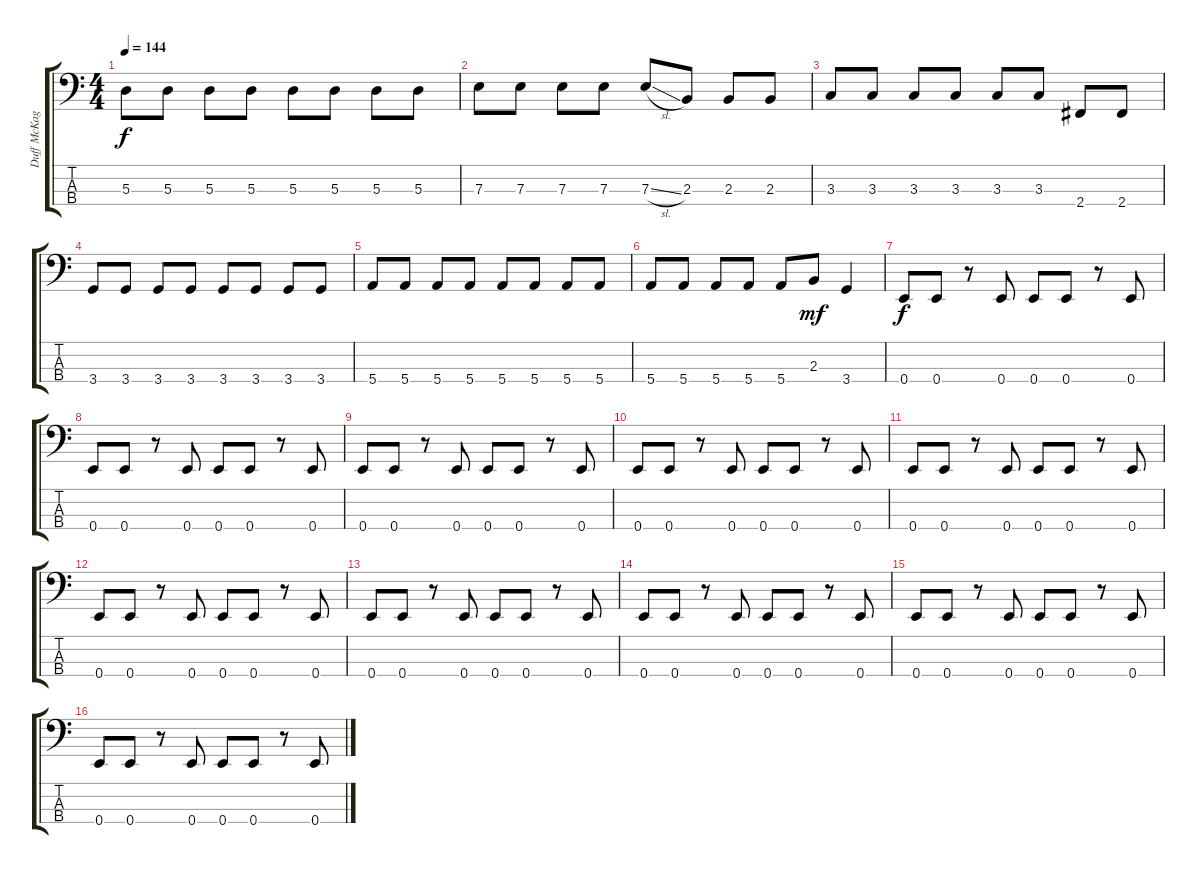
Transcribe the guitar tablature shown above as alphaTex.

\track ("Duff McKagan" "Duff McKag") {instrument electricbassfinger}
\staff {score tabs}
\tuning (G2 D2 A1 E1) {hide}
\ts (4 4)
\tempo 144
\clef f4
\ks c
5.3.8{dy f} 5.3.8 5.3.8 5.3.8 5.3.8 5.3.8 5.3.8 5.3.8 |
7.3.8 7.3.8 7.3.8 7.3.8 7.3{sl}.8 2.3.8 2.3.8 2.3.8 |
3.3.8 3.3.8 3.3.8 3.3.8 3.3.8 3.3.8 2.4.8 2.4.8 |
3.4.8 3.4.8 3.4.8 3.4.8 3.4.8 3.4.8 3.4.8 3.4.8 |
5.4.8 5.4.8 5.4.8 5.4.8 5.4.8 5.4.8 5.4.8 5.4.8 |
5.4.8 5.4.8 5.4.8 5.4.8 5.4.8 2.3.8{dy mf} 3.4.4 |
0.4.8{dy f} 0.4.8 r.8 0.4.8 0.4.8 0.4.8 r.8 0.4.8 |
0.4.8 0.4.8 r.8 0.4.8 0.4.8 0.4.8 r.8 0.4.8 |
0.4.8 0.4.8 r.8 0.4.8 0.4.8 0.4.8 r.8 0.4.8 |
0.4.8 0.4.8 r.8 0.4.8 0.4.8 0.4.8 r.8 0.4.8 |
0.4.8 0.4.8 r.8 0.4.8 0.4.8 0.4.8 r.8 0.4.8 |
0.4.8 0.4.8 r.8 0.4.8 0.4.8 0.4.8 r.8 0.4.8 |
0.4.8 0.4.8 r.8 0.4.8 0.4.8 0.4.8 r.8 0.4.8 |
0.4.8 0.4.8 r.8 0.4.8 0.4.8 0.4.8 r.8 0.4.8 |
0.4.8 0.4.8 r.8 0.4.8 0.4.8 0.4.8 r.8 0.4.8 |
0.4.8 0.4.8 r.8 0.4.8 0.4.8 0.4.8 r.8 0.4.8
